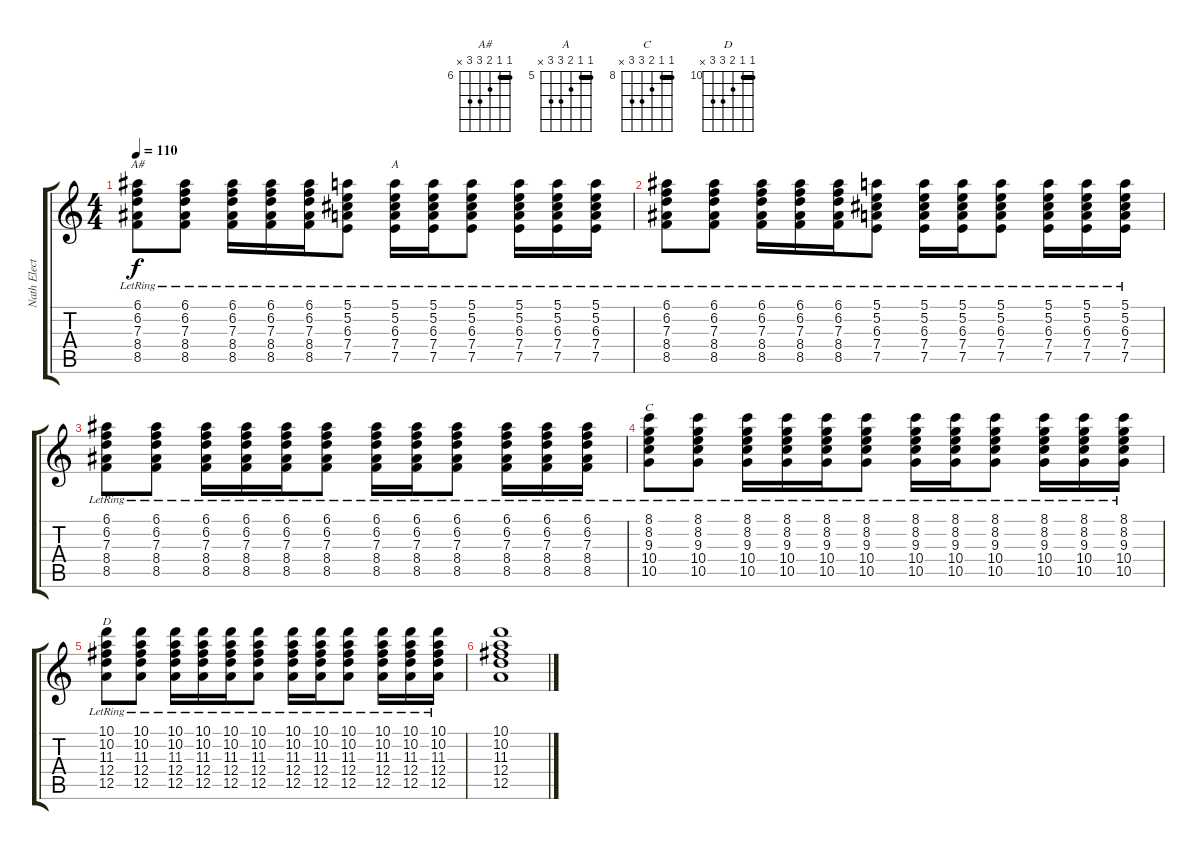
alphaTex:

\track ("Nath Electric Guitar" "Nath Elect") {instrument distortionguitar}
\staff {score tabs}
\tuning (E4 B3 G3 D3 A2 D2) {hide}
\chord ("A#" 6 6 7 8 8 x) {firstfret 6 barre 6}
\chord ("A" 5 5 6 7 7 x) {firstfret 5 barre 5}
\chord ("C" 8 8 9 10 10 x) {firstfret 8 barre 8}
\chord ("D" 10 10 11 12 12 x) {firstfret 10 barre 10}
\ts (4 4)
\tempo 110
\clef g2
\ks c
(6.1{lr} 6.2{lr} 7.3{lr} 8.4{lr} 8.5{lr}).8{ch "A#" dy f} (6.1{lr} 6.2{lr} 7.3{lr} 8.4{lr} 8.5{lr}).8 (6.1{lr} 6.2{lr} 7.3{lr} 8.4{lr} 8.5{lr}).16 (6.1{lr} 6.2{lr} 7.3{lr} 8.4{lr} 8.5{lr}).16 (6.1{lr} 6.2{lr} 7.3{lr} 8.4{lr} 8.5{lr}).16 (5.1{lr} 5.2{lr} 6.3{lr} 7.4{lr} 7.5{lr}).8 (5.1{lr} 5.2{lr} 6.3{lr} 7.4{lr} 7.5{lr}).16{ch "A"} (5.1{lr} 5.2{lr} 6.3{lr} 7.4{lr} 7.5{lr}).16 (5.1{lr} 5.2{lr} 6.3{lr} 7.4{lr} 7.5{lr}).8 (5.1{lr} 5.2{lr} 6.3{lr} 7.4{lr} 7.5{lr}).16 (5.1{lr} 5.2{lr} 6.3{lr} 7.4{lr} 7.5{lr}).16 (5.1{lr} 5.2{lr} 6.3{lr} 7.4{lr} 7.5{lr}).16 |
(6.1{lr} 6.2{lr} 7.3{lr} 8.4{lr} 8.5{lr}).8 (6.1{lr} 6.2{lr} 7.3{lr} 8.4{lr} 8.5{lr}).8 (6.1{lr} 6.2{lr} 7.3{lr} 8.4{lr} 8.5{lr}).16 (6.1{lr} 6.2{lr} 7.3{lr} 8.4{lr} 8.5{lr}).16 (6.1{lr} 6.2{lr} 7.3{lr} 8.4{lr} 8.5{lr}).16 (5.1{lr} 5.2{lr} 6.3{lr} 7.4{lr} 7.5{lr}).8 (5.1{lr} 5.2{lr} 6.3{lr} 7.4{lr} 7.5{lr}).16 (5.1{lr} 5.2{lr} 6.3{lr} 7.4{lr} 7.5{lr}).16 (5.1{lr} 5.2{lr} 6.3{lr} 7.4{lr} 7.5{lr}).8 (5.1{lr} 5.2{lr} 6.3{lr} 7.4{lr} 7.5{lr}).16 (5.1{lr} 5.2{lr} 6.3{lr} 7.4{lr} 7.5{lr}).16 (5.1{lr} 5.2{lr} 6.3{lr} 7.4{lr} 7.5{lr}).16 |
(6.1{lr} 6.2{lr} 7.3{lr} 8.4{lr} 8.5{lr}).8 (6.1{lr} 6.2{lr} 7.3{lr} 8.4{lr} 8.5{lr}).8 (6.1{lr} 6.2{lr} 7.3{lr} 8.4{lr} 8.5{lr}).16 (6.1{lr} 6.2{lr} 7.3{lr} 8.4{lr} 8.5{lr}).16 (6.1{lr} 6.2{lr} 7.3{lr} 8.4{lr} 8.5{lr}).16 (6.1{lr} 6.2{lr} 7.3{lr} 8.4{lr} 8.5{lr}).8 (6.1{lr} 6.2{lr} 7.3{lr} 8.4{lr} 8.5{lr}).16 (6.1{lr} 6.2{lr} 7.3{lr} 8.4{lr} 8.5{lr}).16 (6.1{lr} 6.2{lr} 7.3{lr} 8.4{lr} 8.5{lr}).8 (6.1{lr} 6.2{lr} 7.3{lr} 8.4{lr} 8.5{lr}).16 (6.1{lr} 6.2{lr} 7.3{lr} 8.4{lr} 8.5{lr}).16 (6.1{lr} 6.2{lr} 7.3{lr} 8.4{lr} 8.5{lr}).16 |
(8.1{lr} 8.2{lr} 9.3{lr} 10.4{lr} 10.5{lr}).8{ch "C"} (8.1{lr} 8.2{lr} 9.3{lr} 10.4{lr} 10.5{lr}).8 (8.1{lr} 8.2{lr} 9.3{lr} 10.4{lr} 10.5{lr}).16 (8.1{lr} 8.2{lr} 9.3{lr} 10.4{lr} 10.5{lr}).16 (8.1{lr} 8.2{lr} 9.3{lr} 10.4{lr} 10.5{lr}).16 (8.1{lr} 8.2{lr} 9.3{lr} 10.4{lr} 10.5{lr}).8 (8.1{lr} 8.2{lr} 9.3{lr} 10.4{lr} 10.5{lr}).16 (8.1{lr} 8.2{lr} 9.3{lr} 10.4{lr} 10.5{lr}).16 (8.1{lr} 8.2{lr} 9.3{lr} 10.4{lr} 10.5{lr}).8 (8.1{lr} 8.2{lr} 9.3{lr} 10.4{lr} 10.5{lr}).16 (8.1{lr} 8.2{lr} 9.3{lr} 10.4{lr} 10.5{lr}).16 (8.1{lr} 8.2{lr} 9.3{lr} 10.4{lr} 10.5{lr}).16 |
(10.1{lr} 10.2{lr} 11.3{lr} 12.4{lr} 12.5{lr}).8{ch "D"} (10.1{lr} 10.2{lr} 11.3{lr} 12.4{lr} 12.5{lr}).8 (10.1{lr} 10.2{lr} 11.3{lr} 12.4{lr} 12.5{lr}).16 (10.1{lr} 10.2{lr} 11.3{lr} 12.4{lr} 12.5{lr}).16 (10.1{lr} 10.2{lr} 11.3{lr} 12.4{lr} 12.5{lr}).16 (10.1{lr} 10.2{lr} 11.3{lr} 12.4{lr} 12.5{lr}).8 (10.1{lr} 10.2{lr} 11.3{lr} 12.4{lr} 12.5{lr}).16 (10.1{lr} 10.2{lr} 11.3{lr} 12.4{lr} 12.5{lr}).16 (10.1{lr} 10.2{lr} 11.3{lr} 12.4{lr} 12.5{lr}).8 (10.1{lr} 10.2{lr} 11.3{lr} 12.4{lr} 12.5{lr}).16 (10.1{lr} 10.2{lr} 11.3{lr} 12.4{lr} 12.5{lr}).16 (10.1{lr} 10.2{lr} 11.3{lr} 12.4{lr} 12.5{lr}).16 |
(10.1 10.2 11.3 12.4 12.5).1
